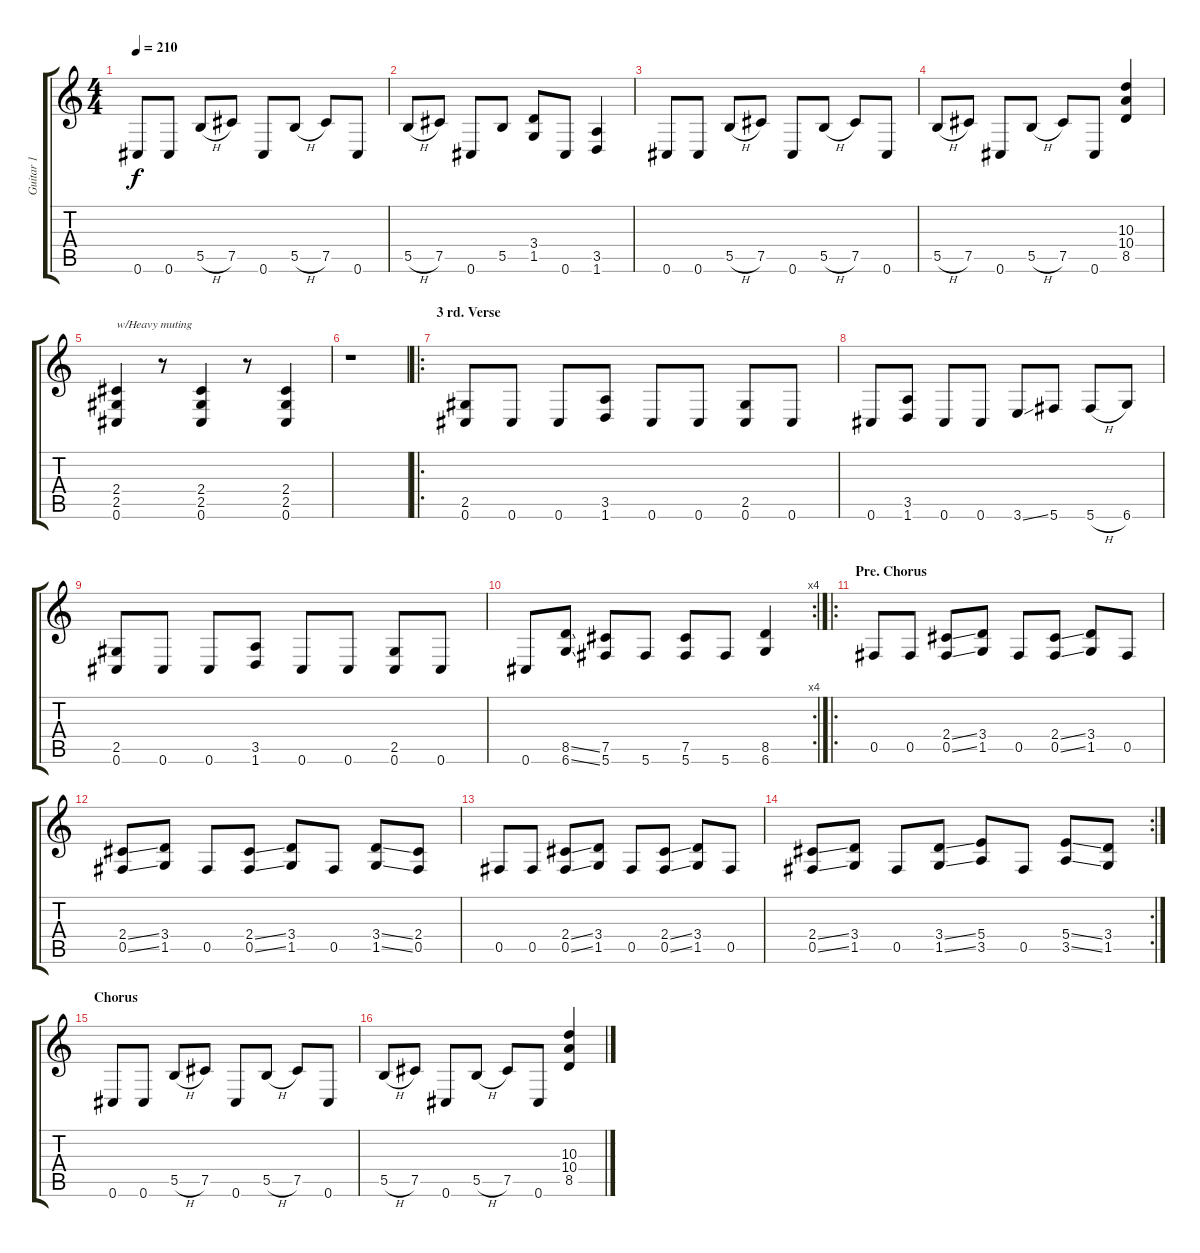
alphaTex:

\track ("Guitar 1" "Guitar 1") {instrument distortionguitar}
\staff {score tabs}
\tuning (Db4 Ab3 E3 B2 Gb2 Db2) {hide}
\ts (4 4)
\tempo 210
\clef g2
\ks c
0.6.8{dy f} 0.6.8 5.5{h}.8 7.5.8 0.6.8 5.5{h}.8 7.5.8 0.6.8 |
5.5{h}.8 7.5.8 0.6.8 5.5.8 (3.4 1.5).8 0.6.8 (3.5 1.6).4 |
0.6.8 0.6.8 5.5{h}.8 7.5.8 0.6.8 5.5{h}.8 7.5.8 0.6.8 |
5.5{h}.8 7.5.8 0.6.8 5.5{h}.8 7.5.8 0.6.8 (10.3 10.4 8.5).4 |
(2.4 2.5 0.6).4{txt "w/Heavy muting"} r.8 (2.4 2.5 0.6).4 r.8 (2.4 2.5 0.6).4 |
r.1 |
\ro
\section ("" "3 rd. Verse")
(2.5 0.6).8 0.6.8 0.6.8 (3.5 1.6).8 0.6.8 0.6.8 (2.5 0.6).8 0.6.8 |
0.6.8 (3.5 1.6).8 0.6.8 0.6.8 3.6{ss}.8 5.6.8 5.6{h}.8 6.6.8 |
(2.5 0.6).8 0.6.8 0.6.8 (3.5 1.6).8 0.6.8 0.6.8 (2.5 0.6).8 0.6.8 |
\rc 4
0.6.8 (8.5{ss} 6.6{ss}).8 (7.5 5.6).8 5.6.8 (7.5 5.6).8 5.6.8 (8.5 6.6).4 |
\ro
\section ("" "Pre. Chorus")
0.5.8 0.5.8 (2.4{ss} 0.5{ss}).8 (3.4 1.5).8 0.5.8 (2.4{ss} 0.5{ss}).8 (3.4 1.5).8 0.5.8 |
(2.4{ss} 0.5{ss}).8 (3.4 1.5).8 0.5.8 (2.4{ss} 0.5{ss}).8 (3.4 1.5).8 0.5.8 (3.4{ss} 1.5{ss}).8 (2.4 0.5).8 |
0.5.8 0.5.8 (2.4{ss} 0.5{ss}).8 (3.4 1.5).8 0.5.8 (2.4{ss} 0.5{ss}).8 (3.4 1.5).8 0.5.8 |
\rc 2
(2.4{ss} 0.5{ss}).8 (3.4 1.5).8 0.5.8 (3.4{ss} 1.5{ss}).8 (5.4 3.5).8 0.5.8 (5.4{ss} 3.5{ss}).8 (3.4 1.5).8 |
\section ("" "Chorus")
0.6.8 0.6.8 5.5{h}.8 7.5.8 0.6.8 5.5{h}.8 7.5.8 0.6.8 |
5.5{h}.8 7.5.8 0.6.8 5.5{h}.8 7.5.8 0.6.8 (10.3 10.4 8.5).4
